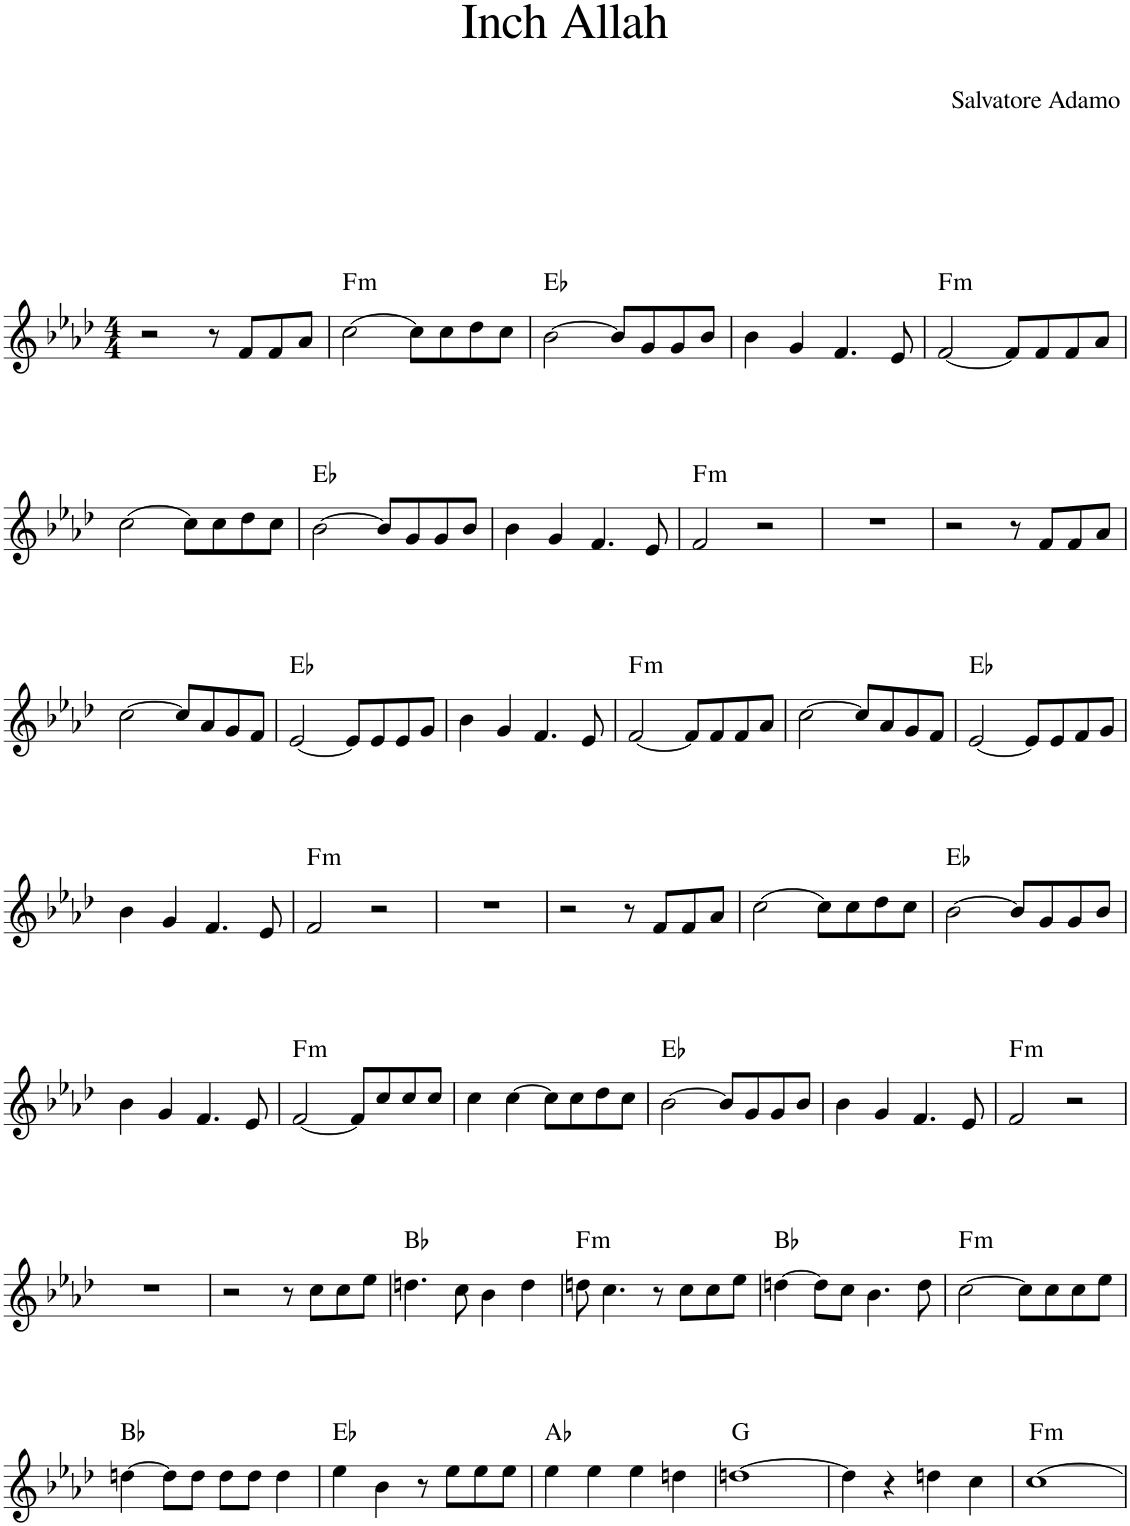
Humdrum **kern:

**kern	**harte
*part1	*part1
*staff1	*
*I"Piano	*
*I'Pno.	*
*clefG2	*
*k[b-e-a-d-]	*
*M4/4	*
=1	=1
2r	.
8r	.
8f/L	.
8f/	.
8a-/J	.
=2	=2
!	!LO:H:kt=m
[2cc\	F:min
8cc\L]	.
8cc\	.
8dd-\	.
8cc\J	.
=3	=3
[2b-\	Eb:maj
8b-/L]	.
8g/	.
8g/	.
8b-/J	.
=4	=4
4b-\	.
4g/	.
4.f/	.
8e-/	.
=5	=5
!	!LO:H:kt=m
[2f/	F:min
8f/L]	.
8f/	.
8f/	.
8a-/J	.
!!LO:LB:g=z
=6	=6
[2cc\	.
8cc\L]	.
8cc\	.
8dd-\	.
8cc\J	.
=7	=7
[2b-\	Eb:maj
8b-/L]	.
8g/	.
8g/	.
8b-/J	.
=8	=8
4b-\	.
4g/	.
4.f/	.
8e-/	.
=9	=9
!	!LO:H:kt=m
2f/	F:min
2r	.
=10	=10
1r	.
=11	=11
2r	.
8r	.
8f/L	.
8f/	.
8a-/J	.
!!LO:LB:g=z
=12	=12
[2cc\	.
8cc/L]	.
8a-/	.
8g/	.
8f/J	.
=13	=13
[2e-/	Eb:maj
8e-/L]	.
8e-/	.
8e-/	.
8g/J	.
=14	=14
4b-\	.
4g/	.
4.f/	.
8e-/	.
=15	=15
!	!LO:H:kt=m
[2f/	F:min
8f/L]	.
8f/	.
8f/	.
8a-/J	.
=16	=16
[2cc\	.
8cc/L]	.
8a-/	.
8g/	.
8f/J	.
=17	=17
[2e-/	Eb:maj
8e-/L]	.
8e-/	.
8f/	.
8g/J	.
!!LO:LB:g=z
=18	=18
4b-\	.
4g/	.
4.f/	.
8e-/	.
=19	=19
!	!LO:H:kt=m
2f/	F:min
2r	.
=20	=20
1r	.
=21	=21
2r	.
8r	.
8f/L	.
8f/	.
8a-/J	.
=22	=22
[2cc\	.
8cc\L]	.
8cc\	.
8dd-\	.
8cc\J	.
=23	=23
[2b-\	Eb:maj
8b-/L]	.
8g/	.
8g/	.
8b-/J	.
!!LO:LB:g=z
=24	=24
4b-\	.
4g/	.
4.f/	.
8e-/	.
=25	=25
!	!LO:H:kt=m
[2f/	F:min
8f/L]	.
8cc/	.
8cc/	.
8cc/J	.
=26	=26
4cc\	.
[4cc\	.
8cc\L]	.
8cc\	.
8dd-\	.
8cc\J	.
=27	=27
[2b-\	Eb:maj
8b-/L]	.
8g/	.
8g/	.
8b-/J	.
=28	=28
4b-\	.
4g/	.
4.f/	.
8e-/	.
=29	=29
!	!LO:H:kt=m
2f/	F:min
2r	.
!!LO:LB:g=z
=30	=30
1r	.
=31	=31
2r	.
8r	.
8cc\L	.
8cc\	.
8ee-\J	.
=32	=32
4.ddn\	Bb:maj
8cc\	.
4b-\	.
4dd\	.
=33	=33
!	!LO:H:kt=m
8ddn\	F:min
4.cc\	.
8r	.
8cc\L	.
8cc\	.
8ee-\J	.
=34	=34
[4ddn\	Bb:maj
8dd\L]	.
8cc\J	.
4.b-\	.
8dd\	.
=35	=35
!	!LO:H:kt=m
[2cc\	F:min
8cc\L]	.
8cc\	.
8cc\	.
8ee-\J	.
!!LO:LB:g=z
=36	=36
[4ddn\	Bb:maj
8dd\L]	.
8dd\J	.
8dd\L	.
8dd\J	.
4dd\	.
=37	=37
4ee-\	Eb:maj
4b-\	.
8r	.
8ee-\L	.
8ee-\	.
8ee-\J	.
=38	=38
4ee-\	Ab:maj
4ee-\	.
4ee-\	.
4ddn\	.
=39	=39
[1ddn	G:maj
=40	=40
4dd\]	.
4r	.
4ddn\	.
4cc\	.
=41	=41
!	!LO:H:kt=m
[1cc	F:min
=	=
*-	*-
